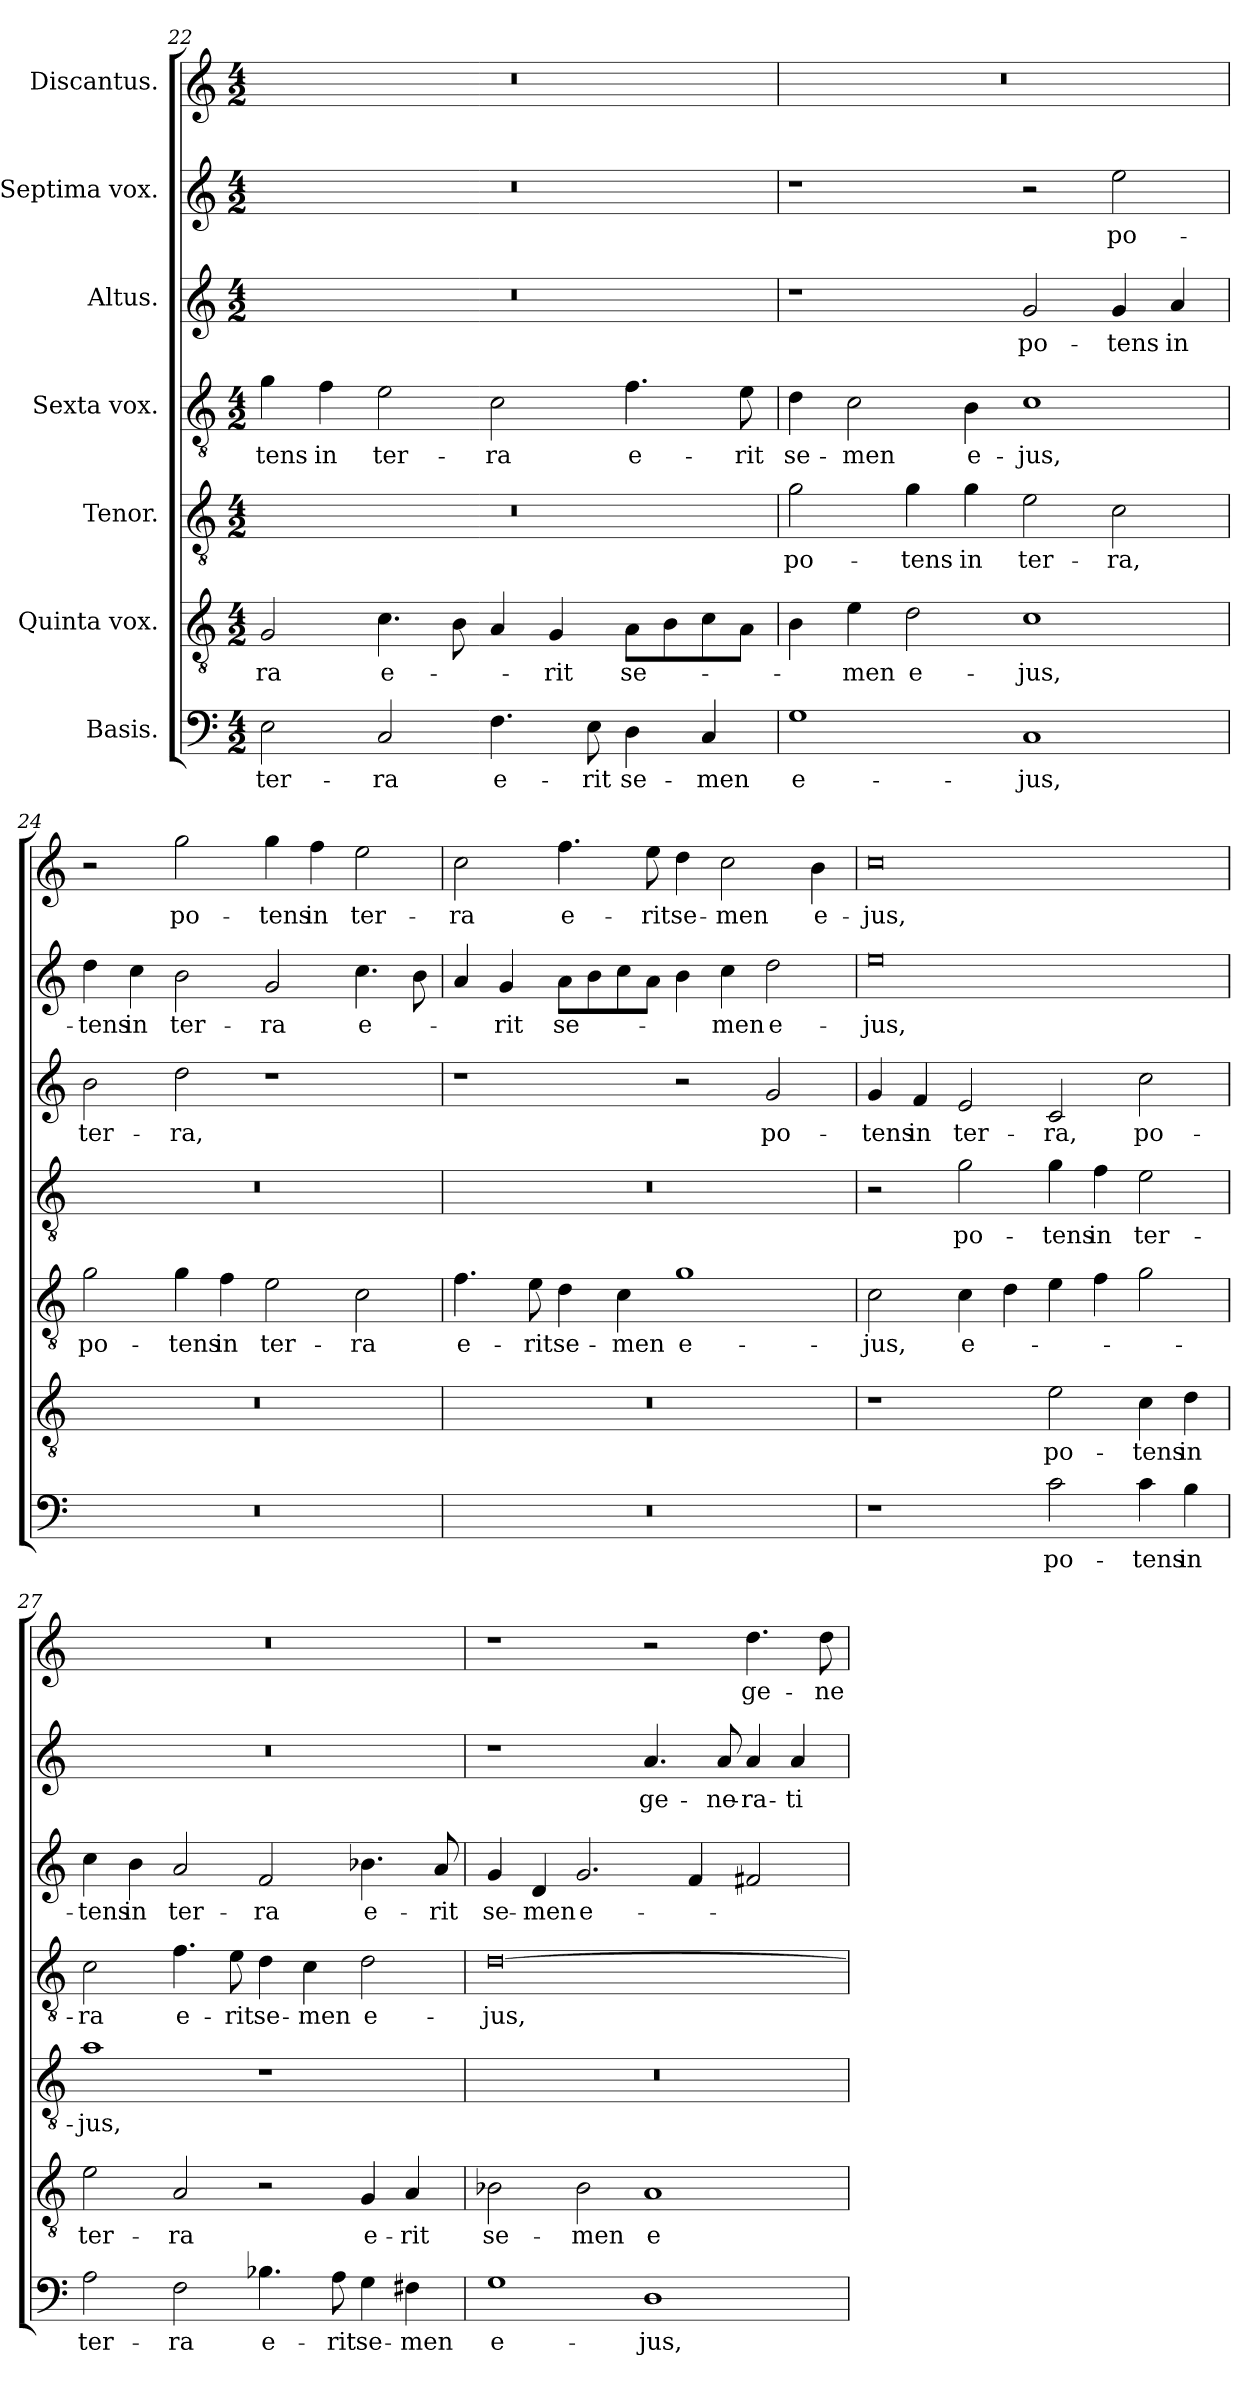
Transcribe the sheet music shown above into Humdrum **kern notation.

**kern	**text	**kern	**text	**kern	**text	**kern	**text	**kern	**text	**kern	**text	**kern	**text
*part7	*part7	*part6	*part6	*part5	*part5	*part4	*part4	*part3	*part3	*part2	*part2	*part1	*part1
*staff7	*staff7	*staff6	*staff6	*staff5	*staff5	*staff4	*staff4	*staff3	*staff3	*staff2	*staff2	*staff1	*staff1
*I"Basis.	*	*I"Quinta vox.	*	*I"Tenor.	*	*I"Sexta vox.	*	*I"Altus.	*	*I"Septima vox.	*	*I"Discantus.	*
*clefF4	*	*clefGv2	*	*clefGv2	*	*clefGv2	*	*clefG2	*	*clefG2	*	*clefG2	*
*k[]	*	*k[]	*	*k[]	*	*k[]	*	*k[]	*	*k[]	*	*k[]	*
*M4/2	*	*M4/2	*	*M4/2	*	*M4/2	*	*M4/2	*	*M4/2	*	*M4/2	*
=22	=22	=22	=22	=22	=22	=22	=22	=22	=22	=22	=22	=22	=22
!	!LO:LY:b	!	!LO:LY:b	!	!	!	!LO:LY:b	!	!	!	!	!	!
2E\	ter-	2G/	-ra	0r	.	4g\	-tens	0r	.	0r	.	0r	.
!	!	!	!	!	!	!	!LO:LY:b	!	!	!	!	!	!
.	.	.	.	.	.	4f\	in	.	.	.	.	.	.
!	!LO:LY:b	!	!LO:LY:b	!	!	!	!LO:LY:b	!	!	!	!	!	!
2C/	-ra	4.c\	e-	.	.	2e\	ter-	.	.	.	.	.	.
.	.	8B\	.	.	.	.	.	.	.	.	.	.	.
!	!LO:LY:b	!	!	!	!	!	!LO:LY:b	!	!	!	!	!	!
4.F\	e-	4A/	.	.	.	2c\	-ra	.	.	.	.	.	.
!	!	!	!LO:LY:b	!	!	!	!	!	!	!	!	!	!
.	.	4G/	-rit	.	.	.	.	.	.	.	.	.	.
!	!LO:LY:b	!	!	!	!	!	!	!	!	!	!	!	!
8E\	-rit	.	.	.	.	.	.	.	.	.	.	.	.
!	!LO:LY:b	!	!LO:LY:b	!	!	!	!LO:LY:b	!	!	!	!	!	!
4D\	se-	8A\L	se-	.	.	4.f\	e-	.	.	.	.	.	.
.	.	8B\	.	.	.	.	.	.	.	.	.	.	.
!	!LO:LY:b	!	!	!	!	!	!	!	!	!	!	!	!
4C/	-men	8c\	.	.	.	.	.	.	.	.	.	.	.
!	!	!	!	!	!	!	!LO:LY:b	!	!	!	!	!	!
.	.	8A\J	.	.	.	8e\	-rit	.	.	.	.	.	.
=23	=23	=23	=23	=23	=23	=23	=23	=23	=23	=23	=23	=23	=23
!	!LO:LY:b	!	!	!	!LO:LY:b	!	!LO:LY:b	!	!	!	!	!	!
1G	e-	4B\	.	2g\	po-	4d\	se-	1r	.	1r	.	0r	.
!	!	!	!LO:LY:b	!	!	!	!LO:LY:b	!	!	!	!	!	!
.	.	4e\	-men	.	.	2c\	-men	.	.	.	.	.	.
!	!	!	!LO:LY:b	!	!LO:LY:b	!	!	!	!	!	!	!	!
.	.	2d\	e-	4g\	-tens	.	.	.	.	.	.	.	.
!	!	!	!	!	!LO:LY:b	!	!LO:LY:b	!	!	!	!	!	!
.	.	.	.	4g\	in	4B\	e-	.	.	.	.	.	.
!	!LO:LY:b	!	!LO:LY:b	!	!LO:LY:b	!	!LO:LY:b	!	!LO:LY:b	!	!	!	!
1C	-jus,	1c	-jus,	2e\	ter-	1c	-jus,	2g/	po-	2r	.	.	.
!	!	!	!	!	!LO:LY:b	!	!	!	!LO:LY:b	!	!LO:LY:b	!	!
.	.	.	.	2c\	-ra,	.	.	4g/	-tens	2ee\	po-	.	.
!	!	!	!	!	!	!	!	!	!LO:LY:b	!	!	!	!
.	.	.	.	.	.	.	.	4a/	in	.	.	.	.
!!LO:LB:g=z
=24	=24	=24	=24	=24	=24	=24	=24	=24	=24	=24	=24	=24	=24
!	!	!	!	!	!LO:LY:b	!	!	!	!LO:LY:b	!	!LO:LY:b	!	!
0r	.	0r	.	2g\	po-	0r	.	2b\	ter-	4dd\	-tens	2r	.
!	!	!	!	!	!	!	!	!	!	!	!LO:LY:b	!	!
.	.	.	.	.	.	.	.	.	.	4cc\	in	.	.
!	!	!	!	!	!LO:LY:b	!	!	!	!LO:LY:b	!	!LO:LY:b	!	!LO:LY:b
.	.	.	.	4g\	-tens	.	.	2dd\	-ra,	2b\	ter-	2gg\	po-
!	!	!	!	!	!LO:LY:b	!	!	!	!	!	!	!	!
.	.	.	.	4f\	in	.	.	.	.	.	.	.	.
!	!	!	!	!	!LO:LY:b	!	!	!	!	!	!LO:LY:b	!	!LO:LY:b
.	.	.	.	2e\	ter-	.	.	1r	.	2g/	-ra	4gg\	-tens
!	!	!	!	!	!	!	!	!	!	!	!	!	!LO:LY:b
.	.	.	.	.	.	.	.	.	.	.	.	4ff\	in
!	!	!	!	!	!LO:LY:b	!	!	!	!	!	!LO:LY:b	!	!LO:LY:b
.	.	.	.	2c\	-ra	.	.	.	.	4.cc\	e-	2ee\	ter-
.	.	.	.	.	.	.	.	.	.	8b\	.	.	.
=25	=25	=25	=25	=25	=25	=25	=25	=25	=25	=25	=25	=25	=25
!	!	!	!	!	!LO:LY:b	!	!	!	!	!	!	!	!LO:LY:b
0r	.	0r	.	4.f\	e-	0r	.	1r	.	4a/	.	2cc\	-ra
!	!	!	!	!	!	!	!	!	!	!	!LO:LY:b	!	!
.	.	.	.	.	.	.	.	.	.	4g/	-rit	.	.
!	!	!	!	!	!LO:LY:b	!	!	!	!	!	!	!	!
.	.	.	.	8e\	-rit	.	.	.	.	.	.	.	.
!	!	!	!	!	!LO:LY:b	!	!	!	!	!	!LO:LY:b	!	!LO:LY:b
.	.	.	.	4d\	se-	.	.	.	.	8a\L	se-	4.ff\	e-
.	.	.	.	.	.	.	.	.	.	8b\	.	.	.
!	!	!	!	!	!LO:LY:b	!	!	!	!	!	!	!	!
.	.	.	.	4c\	-men	.	.	.	.	8cc\	.	.	.
!	!	!	!	!	!	!	!	!	!	!	!	!	!LO:LY:b
.	.	.	.	.	.	.	.	.	.	8a\J	.	8ee\	-rit
!	!	!	!	!	!LO:LY:b	!	!	!	!	!	!	!	!LO:LY:b
.	.	.	.	1g	e-	.	.	2r	.	4b\	.	4dd\	se-
!	!	!	!	!	!	!	!	!	!	!	!LO:LY:b	!	!LO:LY:b
.	.	.	.	.	.	.	.	.	.	4cc\	-men	2cc\	-men
!	!	!	!	!	!	!	!	!	!LO:LY:b	!	!LO:LY:b	!	!
.	.	.	.	.	.	.	.	2g/	po-	2dd\	e-	.	.
!	!	!	!	!	!	!	!	!	!	!	!	!	!LO:LY:b
.	.	.	.	.	.	.	.	.	.	.	.	4b\	e-
=26	=26	=26	=26	=26	=26	=26	=26	=26	=26	=26	=26	=26	=26
!	!	!	!	!	!LO:LY:b	!	!	!	!LO:LY:b	!	!LO:LY:b	!	!LO:LY:b
1r	.	1r	.	2c\	-jus,	2r	.	4g/	-tens	0ee	-jus,	0cc	-jus,
!	!	!	!	!	!	!	!	!	!LO:LY:b	!	!	!	!
.	.	.	.	.	.	.	.	4f/	in	.	.	.	.
!	!	!	!	!	!LO:LY:b	!	!LO:LY:b	!	!LO:LY:b	!	!	!	!
.	.	.	.	4c\	e-	2g\	po-	2e/	ter-	.	.	.	.
.	.	.	.	4d\	.	.	.	.	.	.	.	.	.
!	!LO:LY:b	!	!LO:LY:b	!	!	!	!LO:LY:b	!	!LO:LY:b	!	!	!	!
2c\	po-	2e\	po-	4e\	.	4g\	-tens	2c/	-ra,	.	.	.	.
!	!	!	!	!	!	!	!LO:LY:b	!	!	!	!	!	!
.	.	.	.	4f\	.	4f\	in	.	.	.	.	.	.
!	!LO:LY:b	!	!LO:LY:b	!	!	!	!LO:LY:b	!	!LO:LY:b	!	!	!	!
4c\	-tens	4c\	-tens	2g\	.	2e\	ter-	2cc\	po-	.	.	.	.
!	!LO:LY:b	!	!LO:LY:b	!	!	!	!	!	!	!	!	!	!
4B\	in	4d\	in	.	.	.	.	.	.	.	.	.	.
=27	=27	=27	=27	=27	=27	=27	=27	=27	=27	=27	=27	=27	=27
!	!LO:LY:b	!	!LO:LY:b	!	!LO:LY:b	!	!LO:LY:b	!	!LO:LY:b	!	!	!	!
2A\	ter-	2e\	ter-	1a	-jus,	2c\	-ra	4cc\	-tens	0r	.	0r	.
!	!	!	!	!	!	!	!	!	!LO:LY:b	!	!	!	!
.	.	.	.	.	.	.	.	4b\	in	.	.	.	.
!	!LO:LY:b	!	!LO:LY:b	!	!	!	!LO:LY:b	!	!LO:LY:b	!	!	!	!
2F\	-ra	2A/	-ra	.	.	4.f\	e-	2a/	ter-	.	.	.	.
!	!	!	!	!	!	!	!LO:LY:b	!	!	!	!	!	!
.	.	.	.	.	.	8e\	-rit	.	.	.	.	.	.
!	!LO:LY:b	!	!	!	!	!	!LO:LY:b	!	!LO:LY:b	!	!	!	!
4.B-X\	e-	2r	.	1r	.	4d\	se-	2f/	-ra	.	.	.	.
!	!	!	!	!	!	!	!LO:LY:b	!	!	!	!	!	!
.	.	.	.	.	.	4c\	-men	.	.	.	.	.	.
!	!LO:LY:b	!	!	!	!	!	!	!	!	!	!	!	!
8A\	-rit	.	.	.	.	.	.	.	.	.	.	.	.
!	!LO:LY:b	!	!LO:LY:b	!	!	!	!LO:LY:b	!	!LO:LY:b	!	!	!	!
4G\	se-	4G/	e-	.	.	2d\	e-	4.b-X\	e-	.	.	.	.
!	!LO:LY:b	!	!LO:LY:b	!	!	!	!	!	!	!	!	!	!
4F#X\	-men	4A/	-rit	.	.	.	.	.	.	.	.	.	.
!	!	!	!	!	!	!	!	!	!LO:LY:b	!	!	!	!
.	.	.	.	.	.	.	.	8a/	-rit	.	.	.	.
!!LO:PB:g=z
=28	=28	=28	=28	=28	=28	=28	=28	=28	=28	=28	=28	=28	=28
!	!LO:LY:b	!	!LO:LY:b	!	!	!	!LO:LY:b	!	!LO:LY:b	!	!	!	!
1G	e-	2B-X\	se-	0r	.	[0d	-jus,	4g/	se-	1r	.	1r	.
!	!	!	!	!	!	!	!	!	!LO:LY:b	!	!	!	!
.	.	.	.	.	.	.	.	4d/	-men	.	.	.	.
!	!	!	!LO:LY:b	!	!	!	!	!	!LO:LY:b	!	!	!	!
.	.	2B-\	-men	.	.	.	.	2.g/	e-	.	.	.	.
!	!LO:LY:b	!	!LO:LY:b	!	!	!	!	!	!	!	!LO:LY:b	!	!
1D	-jus,	1A	e-	.	.	.	.	.	.	4.a/	ge-	2r	.
.	.	.	.	.	.	.	.	4f/	.	.	.	.	.
!	!	!	!	!	!	!	!	!	!	!	!LO:LY:b	!	!
.	.	.	.	.	.	.	.	.	.	8a/	-ne-	.	.
!	!	!	!	!	!	!	!	!	!	!	!LO:LY:b	!	!LO:LY:b
.	.	.	.	.	.	.	.	2f#X/	.	4a/	-ra-	4.dd\	ge-
!	!	!	!	!	!	!	!	!	!	!	!LO:LY:b	!	!
.	.	.	.	.	.	.	.	.	.	4a/	-ti-	.	.
!	!	!	!	!	!	!	!	!	!	!	!	!	!LO:LY:b
.	.	.	.	.	.	.	.	.	.	.	.	8dd\	-ne-
=	=	=	=	=	=	=	=	=	=	=	=	=	=
*-	*-	*-	*-	*-	*-	*-	*-	*-	*-	*-	*-	*-	*-
